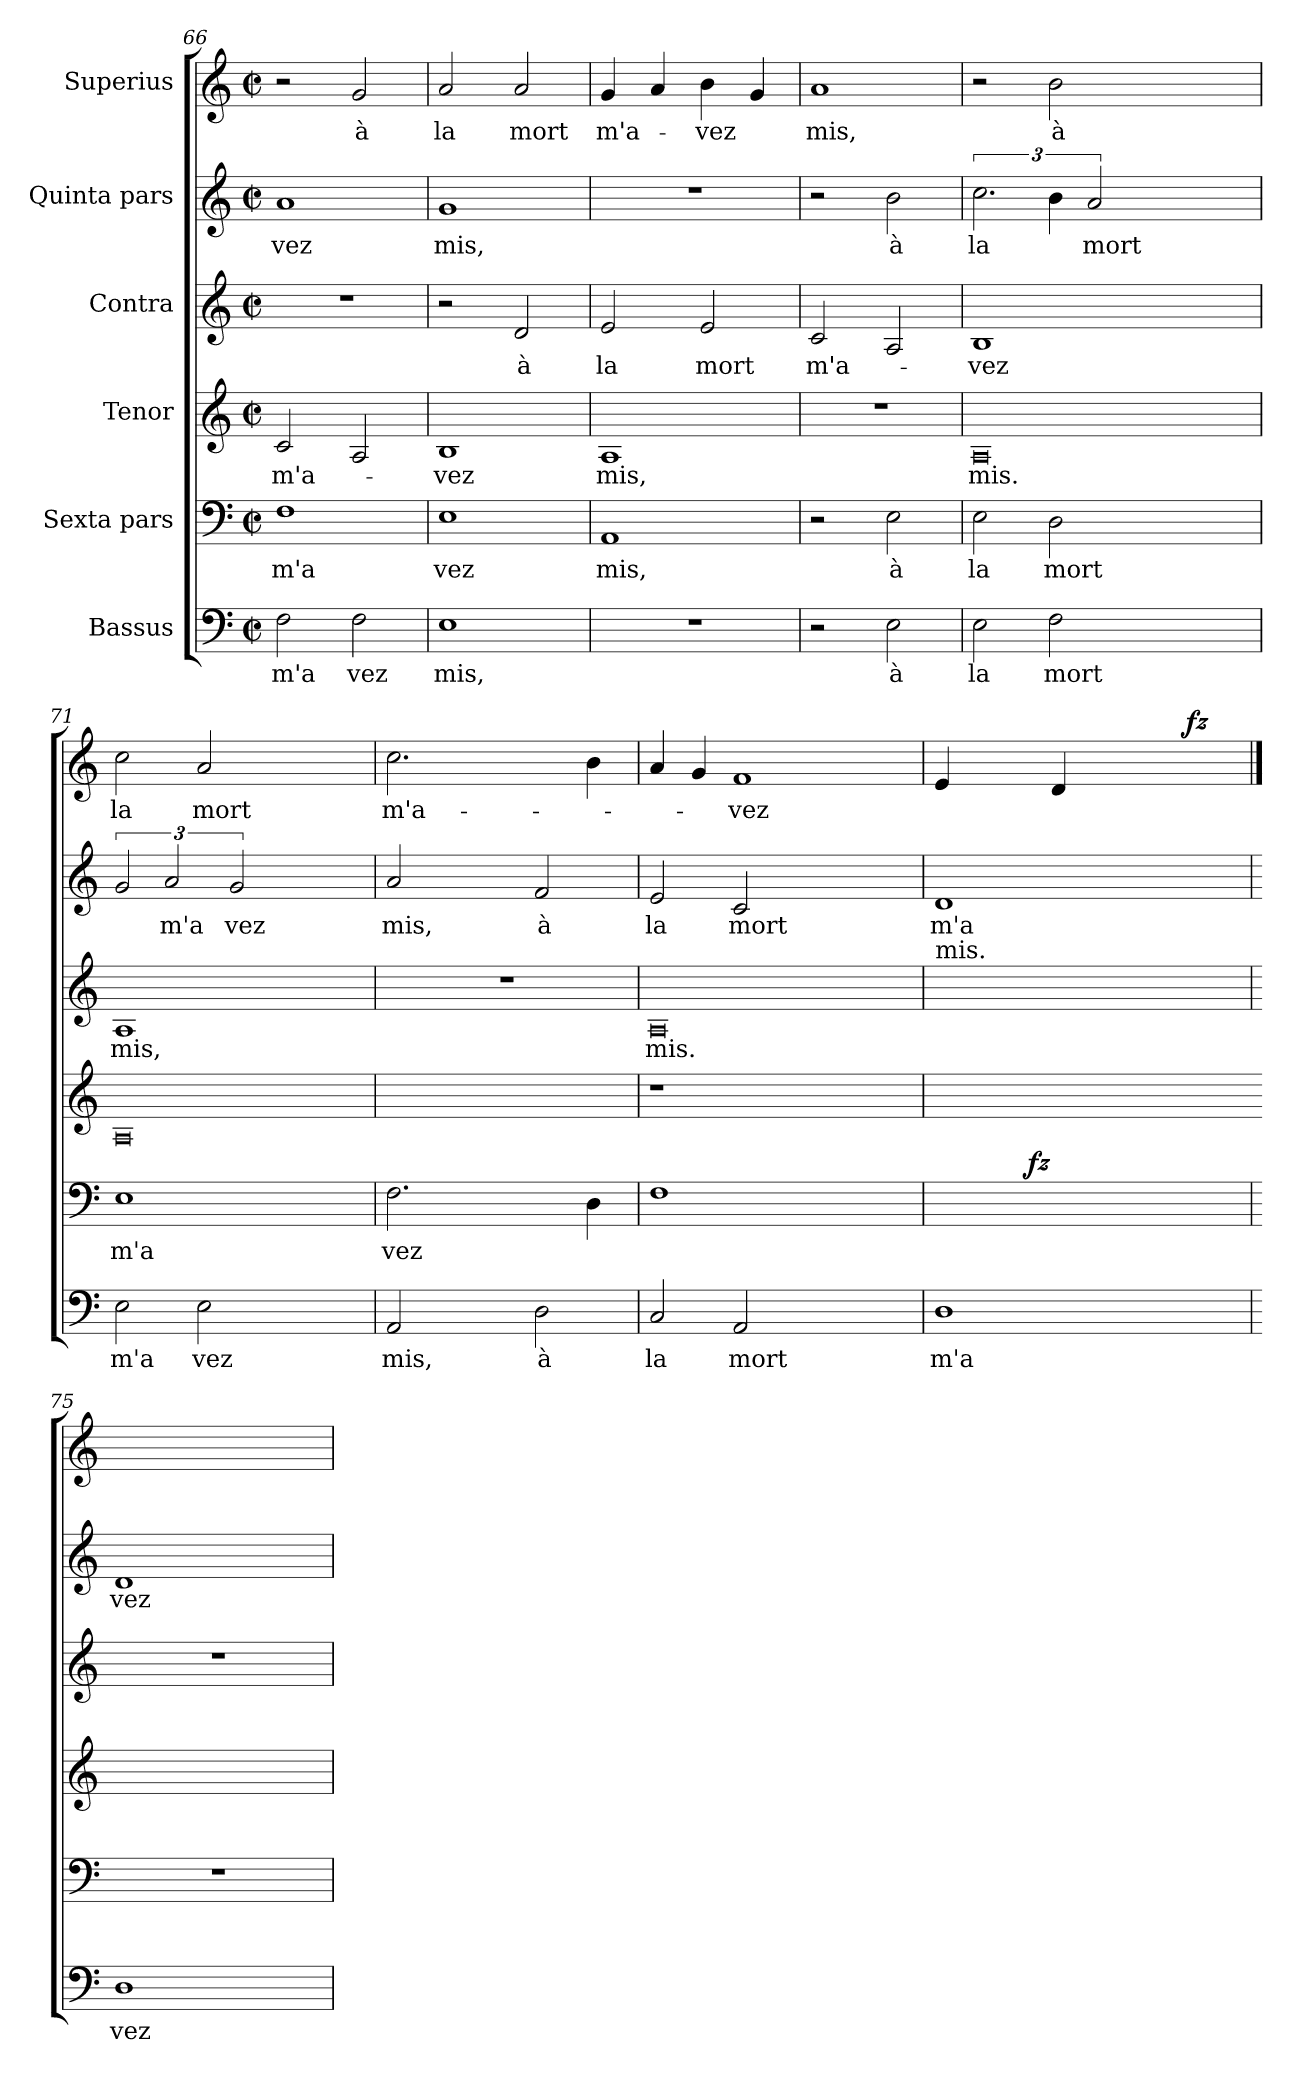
**kern	**text	**kern	**text	**dynam	**kern	**text	**kern	**text	**kern	**text	**kern	**text	**dynam
*part6	*part6	*part5	*part5	*part5	*part4	*part4	*part3	*part3	*part2	*part2	*part1	*part1	*part1
*staff6	*staff6	*staff5	*staff5	*staff5	*staff4	*staff4	*staff3	*staff3	*staff2	*staff2	*staff1	*staff1	*staff1
*I"Bassus	*	*I"Sexta pars	*	*	*I"Tenor	*	*I"Contra	*	*I"Quinta pars	*	*I"Superius	*	*
*clefF4	*	*clefF4	*	*	*clefG2	*	*clefG2	*	*clefG2	*	*clefG2	*	*
*k[]	*	*k[]	*	*	*k[]	*	*k[]	*	*k[]	*	*k[]	*	*
*C:	*	*C:	*	*	*C:	*	*C:	*	*C:	*	*C:	*	*
*M2/2	*	*M2/2	*	*	*M2/2	*	*M2/2	*	*M2/2	*	*M2/2	*	*
*met(c|)	*	*met(c|)	*	*	*met(c|)	*	*met(c|)	*	*met(c|)	*	*met(c|)	*	*
=66	=66	=66	=66	=66	=66	=66	=66	=66	=66	=66	=66	=66	=66
!	!LO:LY:b	!	!LO:LY:b	!	!	!LO:LY:b	!	!	!	!LO:LY:b	!	!	!
2F\	m'a	1F	m'a	.	2c/	m'a-	1r	.	1a	vez	2r	.	.
!	!LO:LY:b	!	!	!	!	!	!	!	!	!	!	!LO:LY:b	!
2F\	vez	.	.	.	2A/	.	.	.	.	.	2g/	à	.
=67	=67	=67	=67	=67	=67	=67	=67	=67	=67	=67	=67	=67	=67
!	!LO:LY:b	!	!LO:LY:b	!	!	!LO:LY:b	!	!	!	!LO:LY:b	!	!LO:LY:b	!
1E	mis,	1E	vez	.	1B	-vez	2r	.	1g	mis,	2a/	la	.
!	!	!	!	!	!	!	!	!LO:LY:b	!	!	!	!LO:LY:b	!
.	.	.	.	.	.	.	2d/	à	.	.	2a/	mort	.
=68	=68	=68	=68	=68	=68	=68	=68	=68	=68	=68	=68	=68	=68
!	!	!	!LO:LY:b	!	!	!LO:LY:b	!	!LO:LY:b	!	!	!	!LO:LY:b	!
1r	.	1AA	mis,	.	1A	mis,	2e/	la	1r	.	4g/	m'a-	.
.	.	.	.	.	.	.	.	.	.	.	4a/	.	.
!	!	!	!	!	!	!	!	!LO:LY:b	!	!	!	!LO:LY:b	!
.	.	.	.	.	.	.	2e/	mort	.	.	4b\	-vez	.
.	.	.	.	.	.	.	.	.	.	.	4g/	.	.
!!LO:LB:g=z
=69	=69	=69	=69	=69	=69	=69	=69	=69	=69	=69	=69	=69	=69
!	!	!	!	!	!	!	!	!LO:LY:b	!	!	!	!LO:LY:b	!
2r	.	2r	.	.	1r	.	2c/	m'a-	2r	.	1a	mis,	.
!	!LO:LY:b	!	!LO:LY:b	!	!	!	!	!	!	!LO:LY:b	!	!	!
2E\	à	2E\	à	.	.	.	2A/	.	2b\	à	.	.	.
!!LO:LB:g=z
=70	=70	=70	=70	=70	=70	=70	=70	=70	=70	=70	=70	=70	=70
!	!LO:LY:b	!	!LO:LY:b	!	!	!LO:LY:b	!	!LO:LY:b	!	!LO:LY:b	!	!	!
2E\	la	2E\	la	.	0A	mis.	1B	-vez	3.cc\	la	2r	.	.
!	!LO:LY:b	!	!LO:LY:b	!	!	!	!	!	!	!	!	!LO:LY:b	!
2F\	mort	2D\	mort	.	.	.	.	.	6b\	.	2b\	à	.
!	!	!	!	!	!	!	!	!	!	!LO:LY:b	!	!	!
.	.	.	.	.	.	.	.	.	3a/	mort	.	.	.
1ryy	.	1ryy	.	.	.	.	1ryy	.	1ryy	.	1ryy	.	.
!!LO:LB:g=z
=71	=71	=71	=71	=71	=71	=71	=71	=71	=71	=71	=71	=71	=71
!	!LO:LY:b	!	!LO:LY:b	!	!	!	!	!LO:LY:b	!	!	!	!LO:LY:b	!
2E\	m'a	1E	m'a	.	0A	.	1A	mis,	3g/	.	2cc\	la	.
!	!	!	!	!	!	!	!	!	!	!LO:LY:b	!	!	!
.	.	.	.	.	.	.	.	.	3a/	m'a	.	.	.
!	!LO:LY:b	!	!	!	!	!	!	!	!	!	!	!LO:LY:b	!
2E\	vez	.	.	.	.	.	.	.	.	.	2a/	mort	.
!	!	!	!	!	!	!	!	!	!	!LO:LY:b	!	!	!
.	.	.	.	.	.	.	.	.	3g/	vez	.	.	.
1ryy	.	1ryy	.	.	.	.	1ryy	.	1ryy	.	1ryy	.	.
=72	=72	=72	=72	=72	=72	=72	=72	=72	=72	=72	=72	=72	=72
!	!LO:LY:b	!	!LO:LY:b	!	!	!	!	!	!	!LO:LY:b	!	!LO:LY:b	!
2AA/	mis,	2.F\	vez	.	64ryy	.	1r	.	2a/	mis,	2.cc\	m'a-	.
.	.	.	.	.	64ryy	.	.	.	.	.	.	.	.
.	.	.	.	.	64ryy	.	.	.	.	.	.	.	.
.	.	.	.	.	64ryy	.	.	.	.	.	.	.	.
.	.	.	.	.	64ryy	.	.	.	.	.	.	.	.
.	.	.	.	.	64ryy	.	.	.	.	.	.	.	.
.	.	.	.	.	64ryy	.	.	.	.	.	.	.	.
.	.	.	.	.	64ryy	.	.	.	.	.	.	.	.
.	.	.	.	.	64ryy	.	.	.	.	.	.	.	.
.	.	.	.	.	64ryy	.	.	.	.	.	.	.	.
.	.	.	.	.	64ryy	.	.	.	.	.	.	.	.
.	.	.	.	.	64ryy	.	.	.	.	.	.	.	.
.	.	.	.	.	64ryy	.	.	.	.	.	.	.	.
.	.	.	.	.	2ryy	.	.	.	.	.	.	.	.
!	!LO:LY:b	!	!	!	!	!	!	!	!	!LO:LY:b	!	!	!
2D\	à	.	.	.	.	.	.	.	2f/	à	.	.	.
.	.	.	.	.	4ryy	.	.	.	.	.	.	.	.
.	.	4D\	.	.	.	.	.	.	.	.	4b\	.	.
.	.	.	.	.	32.ryy	.	.	.	.	.	.	.	.
=73	=73	=73	=73	=73	=73	=73	=73	=73	=73	=73	=73	=73	=73
!	!LO:LY:b	!	!	!	!	!	!	!LO:LY:b	!	!LO:LY:b	!	!	!
2C/	la	1F	.	.	1r	.	0A	mis.	2e/	la	4a/	.	.
.	.	.	.	.	.	.	.	.	.	.	4g/	.	.
!	!LO:LY:b	!	!	!	!	!	!	!	!	!LO:LY:b	!	!LO:LY:b	!
2AA/	mort	.	.	.	.	.	.	.	2c/	mort	1f	-vez	.
1ryy	.	1ryy	.	.	1ryy	.	.	.	1ryy	.	.	.	.
.	.	.	.	.	.	.	.	.	.	.	2ryy	.	.
=74	=74	=74	=74	=74	=74	=74	=74	=74	=74	=74	=74	=74	=74
!	!	!	!	!	!	!	!LO:TX:a:t=mis.	!	!	!	!	!	!
!	!LO:LY:b	!	!	!	!	!	!	!	!	!LO:LY:b	!	!	!
1D	m'a	64ryy	.	.	1ryy	.	16ryy	.	1d	m'a	4e/	.	.
.	.	64ryy	.	.	.	.	.	.	.	.	.	.	.
.	.	64ryy	.	.	.	.	.	.	.	.	.	.	.
.	.	64ryy	.	.	.	.	.	.	.	.	.	.	.
.	.	64ryy	.	.	.	.	64ryy	.	.	.	.	.	.
.	.	64ryy	.	.	.	.	64ryy	.	.	.	.	.	.
.	.	64ryy	.	.	.	.	64ryy	.	.	.	.	.	.
.	.	64ryy	.	.	.	.	64ryy	.	.	.	.	.	.
.	.	64ryy	.	.	.	.	64ryy	.	.	.	.	.	.
.	.	64ryy	.	.	.	.	64ryy	.	.	.	.	.	.
.	.	64ryy	.	.	.	.	64ryy	.	.	.	.	.	.
.	.	64ryy	.	.	.	.	64ryy	.	.	.	.	.	.
!	!	!	!	!LO:DY:a	!	!	!	!	!	!	!	!	!
.	.	64ryy	.	fz	.	.	64ryy	.	.	.	.	.	.
.	.	2ryy	.	.	.	.	2ryy	.	.	.	.	.	.
.	.	.	.	.	.	.	.	.	.	.	4d/	.	.
.	.	.	.	.	.	.	.	.	.	.	64ryy	.	.
.	.	.	.	.	.	.	.	.	.	.	64ryy	.	.
.	.	.	.	.	.	.	.	.	.	.	64ryy	.	.
.	.	.	.	.	.	.	.	.	.	.	64ryy	.	.
.	.	.	.	.	.	.	.	.	.	.	64ryy	.	.
.	.	.	.	.	.	.	.	.	.	.	64ryy	.	.
.	.	.	.	.	.	.	.	.	.	.	64ryy	.	.
.	.	.	.	.	.	.	.	.	.	.	64ryy	.	.
.	.	.	.	.	.	.	.	.	.	.	64ryy	.	.
.	.	.	.	.	.	.	.	.	.	.	64ryy	.	.
.	.	.	.	.	.	.	.	.	.	.	64ryy	.	.
.	.	.	.	.	.	.	.	.	.	.	64ryy	.	.
!	!	!	!	!	!	!	!	!	!	!	!	!	!LO:DY:b
.	.	.	.	.	.	.	.	.	.	.	64ryy	.	fz
.	.	4ryy	.	.	.	.	4ryy	.	.	.	4ryy	.	.
.	.	32.ryy	.	.	.	.	32.ryy	.	.	.	32.ryy	.	.
=75	==75	=75	==75	==75	=75	==75	=75	==75	=75	==75	==75	==75	==75
!	!LO:LY:b	!	!	!	!	!	!	!	!	!LO:LY:b	!	!	!
1D	vez	1r	.	.	1ryy	.	1r	.	1d	vez	64ryy	.	.
.	.	.	.	.	.	.	.	.	.	.	64ryy	.	.
.	.	.	.	.	.	.	.	.	.	.	64ryy	.	.
.	.	.	.	.	.	.	.	.	.	.	64ryy	.	.
.	.	.	.	.	.	.	.	.	.	.	64ryy	.	.
.	.	.	.	.	.	.	.	.	.	.	64ryy	.	.
.	.	.	.	.	.	.	.	.	.	.	64ryy	.	.
.	.	.	.	.	.	.	.	.	.	.	64ryy	.	.
.	.	.	.	.	.	.	.	.	.	.	64ryy	.	.
.	.	.	.	.	.	.	.	.	.	.	64ryy	.	.
.	.	.	.	.	.	.	.	.	.	.	64ryy	.	.
.	.	.	.	.	.	.	.	.	.	.	64ryy	.	.
.	.	.	.	.	.	.	.	.	.	.	64ryy	.	.
.	.	.	.	.	.	.	.	.	.	.	2ryy	.	.
.	.	.	.	.	.	.	.	.	.	.	4ryy	.	.
.	.	.	.	.	.	.	.	.	.	.	32.ryy	.	.
=	=	=	=	=	=	=	=	=	=	=	=	=	=
*-	*-	*-	*-	*-	*-	*-	*-	*-	*-	*-	*-	*-	*-
